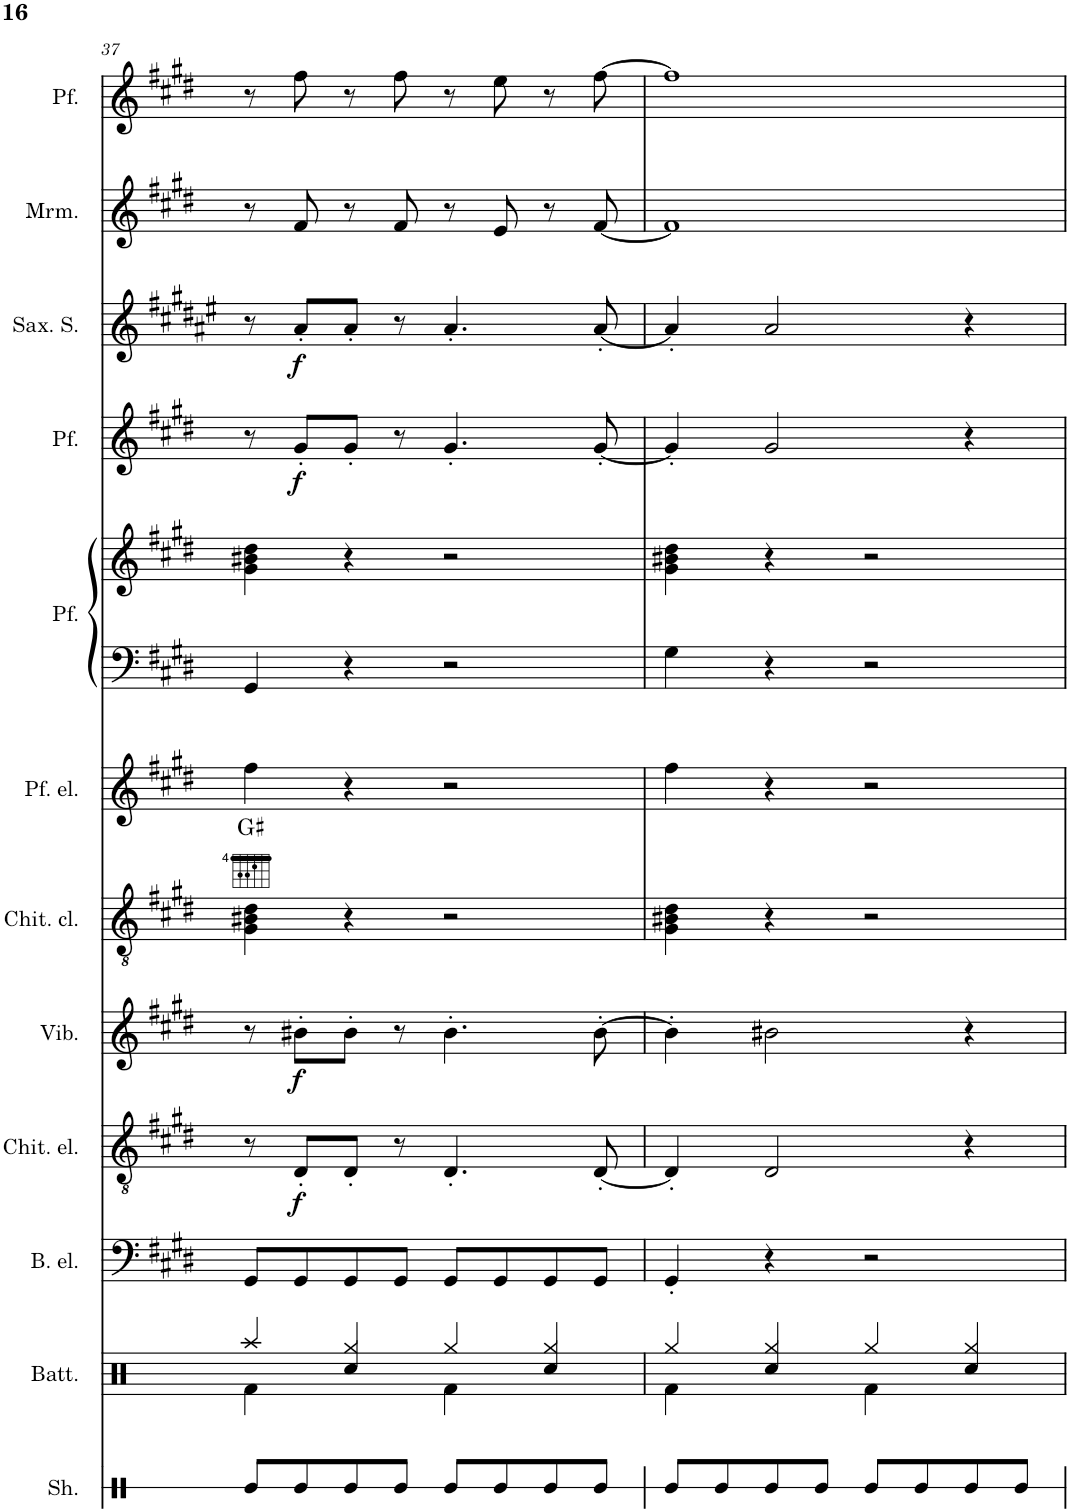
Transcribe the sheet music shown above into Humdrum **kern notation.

**kern	**kern	**kern	**kern	**dynam	**kern	**dynam	**kern	**harte	**kern	**kern	**kern	**kern	**dynam	**kern	**dynam	**kern	**kern
*part12	*part11	*part10	*part9	*part9	*part8	*part8	*part7	*part7	*part6	*part5	*part5	*part4	*part4	*part3	*part3	*part2	*part1
*staff13	*staff12	*staff11	*staff10	*staff10	*staff9	*staff9	*staff8	*	*staff7	*staff6	*staff5	*staff4	*staff4	*staff3	*staff3	*staff2	*staff1
*I"Shaker	*I"Batteria	*I"Basso elettrico	*I"Chitarra elettrica	*	*I"Vibrafono	*	*I"Chitarra acustica	*	*I"Piano elettrico	*I"Piano	*	*I"Piano	*	*I"Saxophone Soprano	*	*I"Marimba	*I"Piano
*I'Sh.	*I'Batt.	*I'B. el.	*I'Chit. el.	*	*I'Vib.	*	*	*	*	*	*	*	*	*I'Sax. S.	*	*I'Mrm.	*
!!LO:PB:g=z
*clefX	*clefX	*clefF4	*clefGv2	*	*clefG2	*	*clefGv2	*	*clefG2	*clefF4	*clefG2	*clefG2	*	*clefG2	*	*clefG2	*clefG2
*	*	*Trd7c12	*	*	*	*	*	*	*	*	*	*	*	*Trd1c2	*	*	*Trd1c2
*k[]	*k[]	*k[f#c#g#d#]	*k[f#c#g#d#]	*	*k[f#c#g#d#]	*	*k[f#c#g#d#]	*	*k[f#c#g#d#]	*k[f#c#g#d#]	*k[f#c#g#d#]	*k[f#c#g#d#]	*	*k[f#c#g#d#a#e#]	*	*k[f#c#g#d#]	*k[f#c#g#d#]
*M4/4	*M4/4	*M4/4	*M4/4	*	*M4/4	*	*M4/4	*	*M4/4	*M4/4	*M4/4	*M4/4	*	*M4/4	*	*M4/4	*M4/4
=37	=37	=37	=37	=37	=37	=37	=37	=37	=37	=37	=37	=37	=37	=37	=37	=37	=37
*	*^	*	*	*	*	*	*	*	*	*	*	*	*	*	*	*	*
8Re/L	4Raa/	4Rf\	8GG#/L	8r	.	8r	.	4G#\ 4B#X\ 4d#\	G#:maj	4ff#\	4GG#/	4g#\ 4b#X\ 4dd#\	8r	.	8r	.	8r	8r
!	!	!	!	!	!LO:DY:b	!	!LO:DY:b	!	!	!	!	!	!	!LO:DY:b	!	!LO:DY:b	!	!
8Re/	.	.	8GG#/	8D#'/L	f	8b#X'\L	f	.	.	.	.	.	8g#'/L	f	8a#'/L	f	8f#/	8ff#\
8Re/	4Rgg/	4Rcc/	8GG#/	8D#'/J	.	8b#'\J	.	4r	.	4r	4r	4r	8g#'/J	.	8a#'/J	.	8r	8r
8Re/J	.	.	8GG#/J	8r	.	8r	.	.	.	.	.	.	8r	.	8r	.	8f#/	8ff#\
8Re/L	4Rgg/	4Rf\	8GG#/L	4.D#'/	.	4.b#'\	.	2r	.	2r	2r	2r	4.g#'/	.	4.a#'/	.	8r	8r
8Re/	.	.	8GG#/	.	.	.	.	.	.	.	.	.	.	.	.	.	8e/	8ee\
8Re/	4Rgg/	4Rcc/	8GG#/	.	.	.	.	.	.	.	.	.	.	.	.	.	8r	8r
8Re/J	.	.	8GG#/J	[8D#'/	.	[8b#'\	.	.	.	.	.	.	[8g#'/	.	[8a#'/	.	[8f#/	[8ff#\
=38	=38	=38	=38	=38	=38	=38	=38	=38	=38	=38	=38	=38	=38	=38	=38	=38	=38	=38
8Re/L	4Rgg/	4Rf\	4GG#'/	4D#'/]	.	4b#'\]	.	4G#\ 4B#X\ 4d#\	.	4ff#\	4G#\	4g#\ 4b#X\ 4dd#\	4g#'/]	.	4a#'/]	.	1f#]	1ff#]
8Re/	.	.	.	.	.	.	.	.	.	.	.	.	.	.	.	.	.	.
8Re/	4Rgg/	4Rcc/	4r	2D#/	.	2b#X\	.	4r	.	4r	4r	4r	2g#/	.	2a#/	.	.	.
8Re/J	.	.	.	.	.	.	.	.	.	.	.	.	.	.	.	.	.	.
8Re/L	4Rgg/	4Rf\	2r	.	.	.	.	2r	.	2r	2r	2r	.	.	.	.	.	.
8Re/	.	.	.	.	.	.	.	.	.	.	.	.	.	.	.	.	.	.
8Re/	4Rgg/	4Rcc/	.	4r	.	4r	.	.	.	.	.	.	4r	.	4r	.	.	.
8Re/J	.	.	.	.	.	.	.	.	.	.	.	.	.	.	.	.	.	.
*	*v	*v	*	*	*	*	*	*	*	*	*	*	*	*	*	*	*	*
=	=	=	=	=	=	=	=	=	=	=	=	=	=	=	=	=	=
*-	*-	*-	*-	*-	*-	*-	*-	*-	*-	*-	*-	*-	*-	*-	*-	*-	*-
